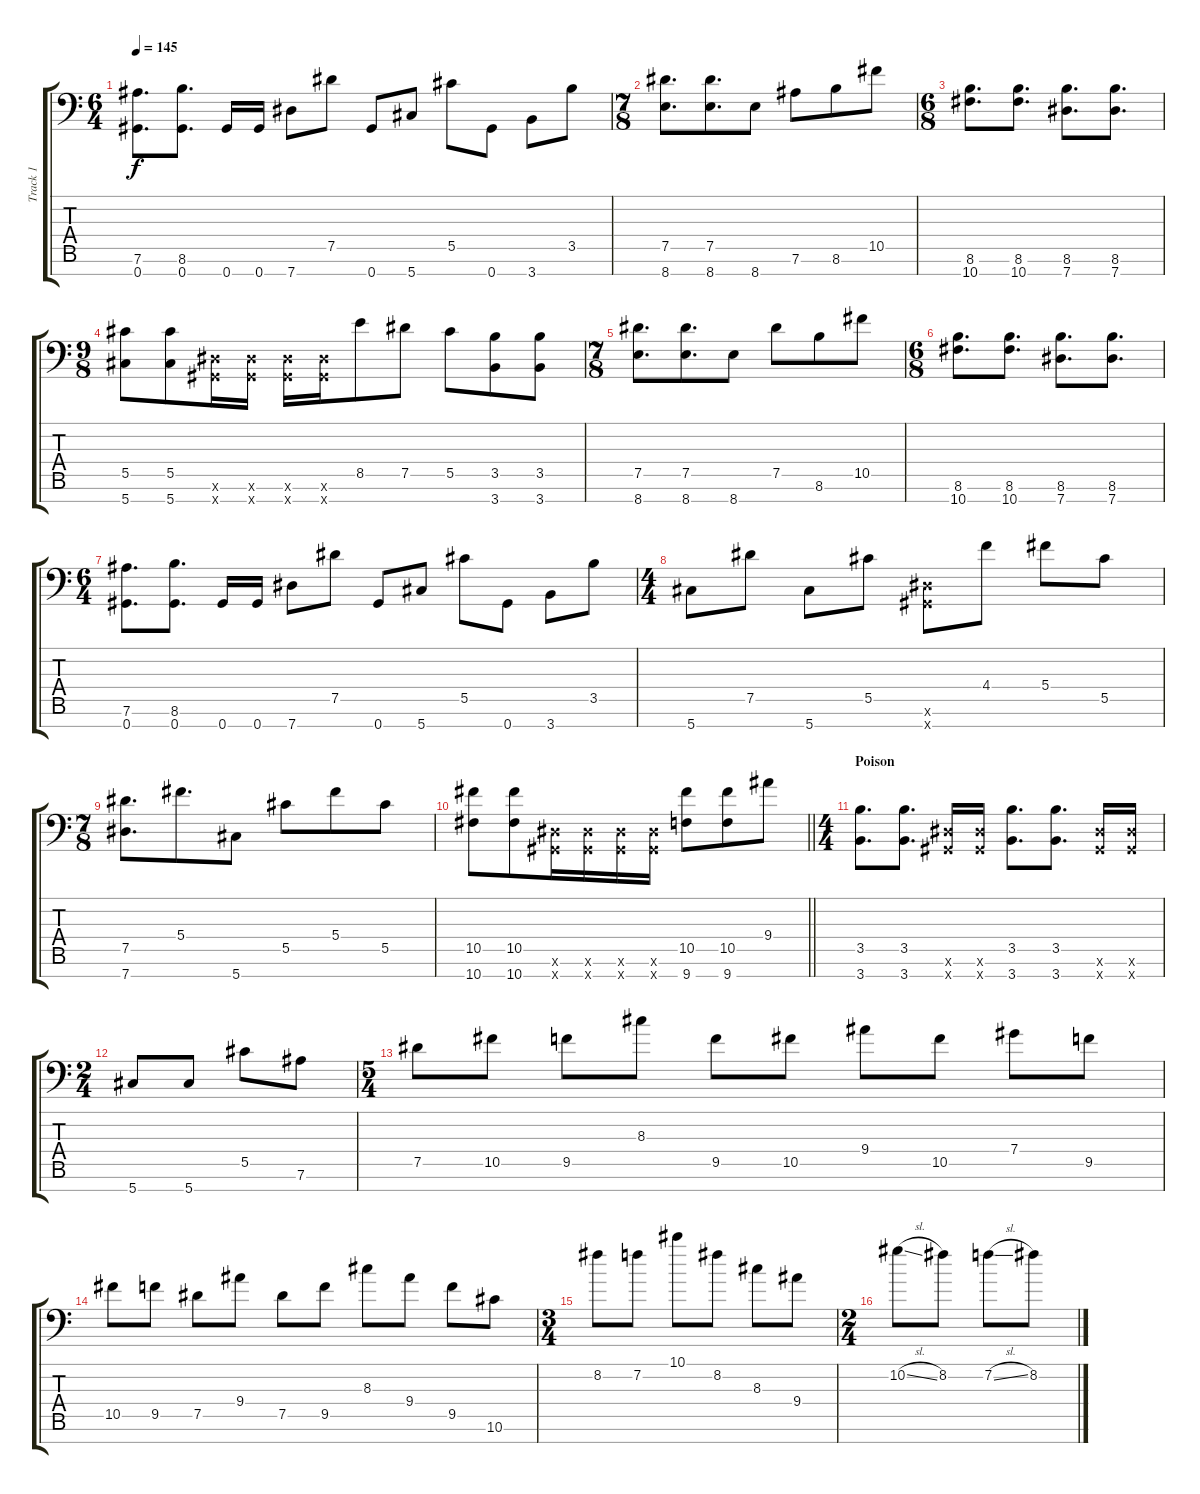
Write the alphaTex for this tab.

\track ("Track 1" "Track 1") {instrument distortionguitar}
\staff {score tabs}
\tuning (Eb4 Bb3 F3 Db3 Ab2 Eb2 Ab1) {hide}
\ts (6 4)
\tempo 145
\clef f4
\ks c
(7.6 0.7).8{d dy f} (8.6 0.7).8{d} 0.7.16 0.7.16 7.7.8 7.5.8 0.7.8 5.7.8 5.5.8 0.7.8 3.7.8 3.5.8 |
\ts (7 8)
(7.5 8.7).8{d} (7.5 8.7).8{d} 8.7.8 7.6.8 8.6.8 10.5.8 |
\ts (6 8)
(8.6 10.7).8{d} (8.6 10.7).8{d} (8.6 7.7).8{d} (8.6 7.7).8{d} |
\ts (9 8)
(5.5 5.7).8 (5.5 5.7).8 (0.6{x} 0.7{x}).16 (0.6{x} 0.7{x}).16 (0.6{x} 0.7{x}).16 (0.6{x} 0.7{x}).16 8.5.8 7.5.8 5.5.8 (3.5 3.7).8 (3.5 3.7).8 |
\ts (7 8)
(7.5 8.7).8{d} (7.5 8.7).8{d} 8.7.8 7.5.8 8.6.8 10.5.8 |
\ts (6 8)
(8.6 10.7).8{d} (8.6 10.7).8{d} (8.6 7.7).8{d} (8.6 7.7).8{d} |
\ts (6 4)
(7.6 0.7).8{d} (8.6 0.7).8{d} 0.7.16 0.7.16 7.7.8 7.5.8 0.7.8 5.7.8 5.5.8 0.7.8 3.7.8 3.5.8 |
\ts (4 4)
5.7.8 7.5.8 5.7.8 5.5.8 (0.6{x} 0.7{x}).8 4.4.8 5.4.8 5.5.8 |
\ts (7 8)
(7.5 7.7).8{d} 5.4.8{d} 5.7.8 5.5.8 5.4.8 5.5.8 |
\barLineRight lightlight
(10.5 10.7).8 (10.5 10.7).8 (0.6{x} 0.7{x}).16 (0.6{x} 0.7{x}).16 (0.6{x} 0.7{x}).16 (0.6{x} 0.7{x}).16 (10.5 9.7).8 (10.5 9.7).8 9.4.8 |
\ts (4 4)
\section ("" "Poison")
(3.5 3.7).8{d} (3.5 3.7).8{d} (0.6{x} 0.7{x}).16 (0.6{x} 0.7{x}).16 (3.5 3.7).8{d} (3.5 3.7).8{d} (0.6{x} 0.7{x}).16 (0.6{x} 0.7{x}).16 |
\ts (2 4)
5.7.8 5.7.8 5.5.8 7.6.8 |
\ts (5 4)
7.5.8 10.5.8 9.5.8 8.3.8 9.5.8 10.5.8 9.4.8 10.5.8 7.4.8 9.5.8 |
10.5.8 9.5.8 7.5.8 9.4.8 7.5.8 9.5.8 8.3.8 9.4.8 9.5.8 10.6.8 |
\ts (3 4)
8.2.8 7.2.8 10.1.8 8.2.8 8.3.8 9.4.8 |
\ts (2 4)
10.2{sl}.8 8.2.8 7.2{sl}.8 8.2.8
